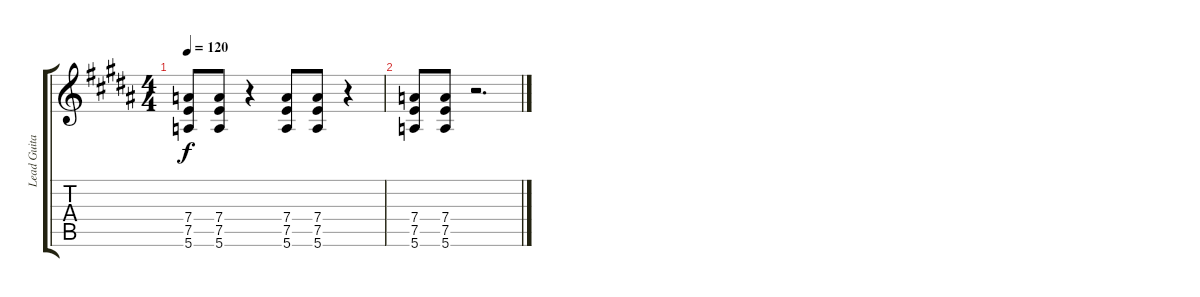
\track ("Lead Guitar" "Lead Guita") {instrument distortionguitar}
\staff {score tabs}
\tuning (E4 B3 G3 D3 A2 E2) {hide}
\ts (4 4)
\tempo 120
\clef g2
\ks b
(7.4 7.5 5.6).8{dy f} (7.4 7.5 5.6).8 r.4 (7.4 7.5 5.6).8 (7.4 7.5 5.6).8 r.4 |
(7.4 7.5 5.6).8 (7.4 7.5 5.6).8 r.2{d}
